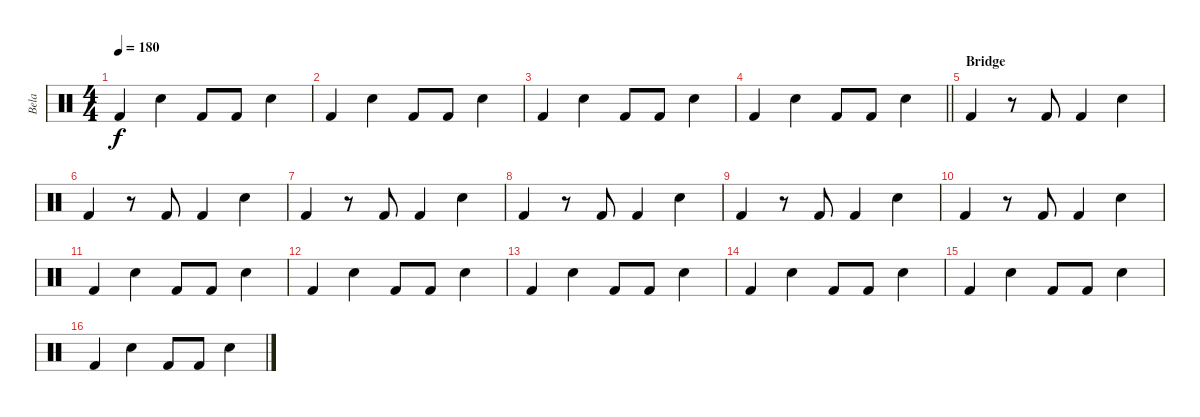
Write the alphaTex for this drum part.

\track ("Bela" "Bela") {instrument percussion}
\staff {score}
\articulation defaults
\ts (4 4)
\tempo 180
\clef neutral
\ks c "Kick (hit) 2".4{dy f} "Electric Snare (hit)".4 "Kick (hit) 2".8 "Kick (hit) 2".8 "Electric Snare (hit)".4
|
"Kick (hit) 2".4 "Electric Snare (hit)".4 "Kick (hit) 2".8 "Kick (hit) 2".8 "Electric Snare (hit)".4 |
"Kick (hit) 2".4 "Electric Snare (hit)".4 "Kick (hit) 2".8 "Kick (hit) 2".8 "Electric Snare (hit)".4 |
\barLineRight lightlight "Kick (hit) 2".4 "Electric Snare (hit)".4 "Kick (hit) 2".8 "Kick (hit) 2".8 "Electric Snare (hit)".4
|
\section ("" "Bridge")
"Kick (hit) 2".4 r.8 "Kick (hit) 2".8 "Kick (hit) 2".4 "Electric Snare (hit)".4 |
"Kick (hit) 2".4 r.8 "Kick (hit) 2".8 "Kick (hit) 2".4 "Electric Snare (hit)".4 |
"Kick (hit) 2".4 r.8 "Kick (hit) 2".8 "Kick (hit) 2".4 "Electric Snare (hit)".4 |
"Kick (hit) 2".4 r.8 "Kick (hit) 2".8 "Kick (hit) 2".4 "Electric Snare (hit)".4 |
"Kick (hit) 2".4 r.8 "Kick (hit) 2".8 "Kick (hit) 2".4 "Electric Snare (hit)".4 |
"Kick (hit) 2".4 r.8 "Kick (hit) 2".8 "Kick (hit) 2".4 "Electric Snare (hit)".4 |
"Kick (hit) 2".4 "Electric Snare (hit)".4 "Kick (hit) 2".8 "Kick (hit) 2".8 "Electric Snare (hit)".4 |
"Kick (hit) 2".4 "Electric Snare (hit)".4 "Kick (hit) 2".8 "Kick (hit) 2".8 "Electric Snare (hit)".4 |
"Kick (hit) 2".4 "Electric Snare (hit)".4 "Kick (hit) 2".8 "Kick (hit) 2".8 "Electric Snare (hit)".4 |
"Kick (hit) 2".4 "Electric Snare (hit)".4 "Kick (hit) 2".8 "Kick (hit) 2".8 "Electric Snare (hit)".4 |
"Kick (hit) 2".4 "Electric Snare (hit)".4 "Kick (hit) 2".8 "Kick (hit) 2".8 "Electric Snare (hit)".4 |
"Kick (hit) 2".4 "Electric Snare (hit)".4 "Kick (hit) 2".8 "Kick (hit) 2".8 "Electric Snare (hit)".4
